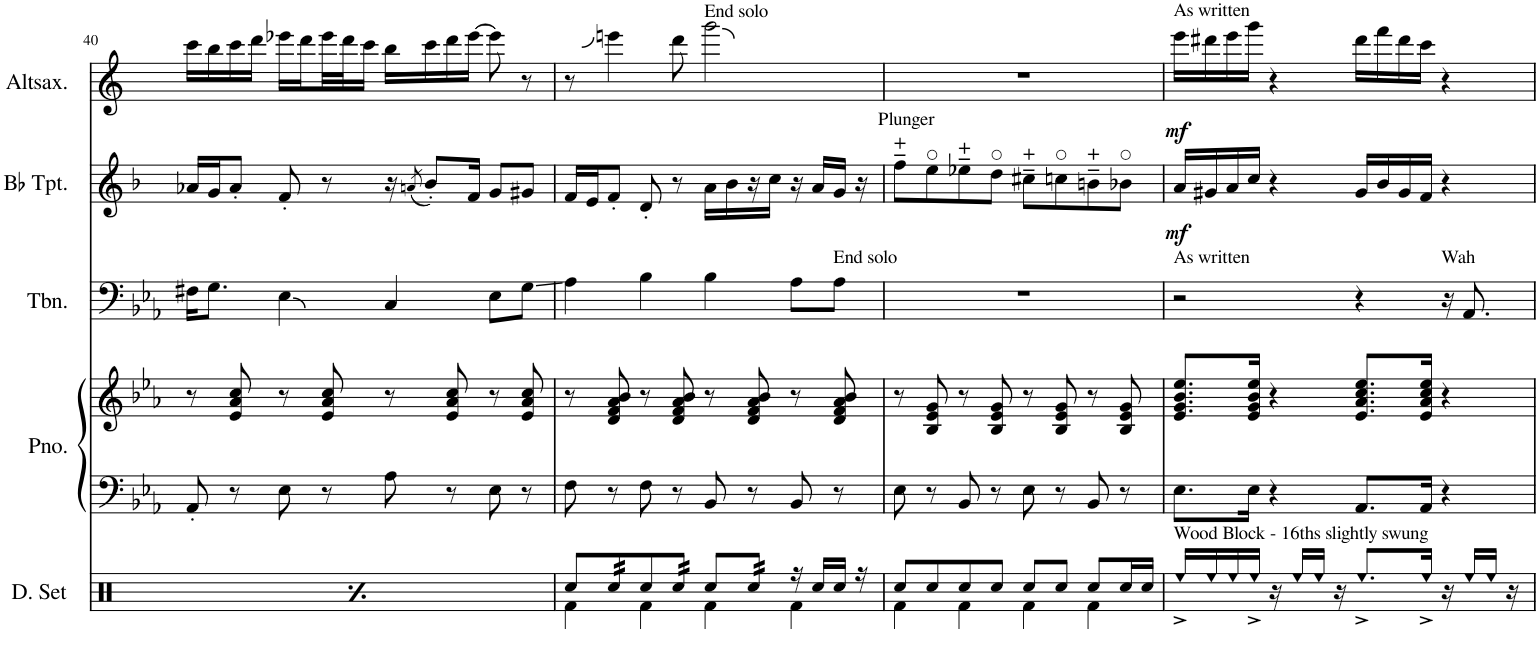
**kern	**kern	**kern	**kern	**kern	**dynam	**kern	**dynam
*part5	*part4	*part4	*part3	*part2	*part2	*part1	*part1
*staff6	*staff5	*staff4	*staff3	*staff2	*staff2	*staff1	*staff1
*I"Drumset	*I"Piano	*	*I"Trombone	*I"Bb Trumpet	*	*I"Altsaxofon	*
*I'D. Set	*I'Pno.	*	*I'Tbn.	*I'Bb Tpt.	*	*I'Altsax.	*
!!LO:PB:g=z
*clefX	*clefF4	*clefG2	*clefF4	*clefG2	*	*clefG2	*
*	*	*	*	*Trd1c2	*	*Trd5c9	*
*k[]	*k[b-e-a-]	*k[b-e-a-]	*k[b-e-a-]	*k[b-]	*	*k[]	*
*M4/4	*M4/4	*M4/4	*M4/4	*M4/4	*	*M4/4	*
=40	=40	=40	=40	=40	=40	=40	=40
*^	*	*	*	*	*	*	*
8Rcc/L	4Rf\	8AA-'/	8r	16F#X\KL	16a-X/LL	.	16ccc\LL	.
.	.	.	.	8.G\J	16g/J	.	16bb\	.
*tremolo	*	*	*	*	*	*	*	*
32Rcc/	.	8r	8e-/ 8a-/ 8cc/	.	8a-'/J	.	16ccc\	.
32Rcc/	.	.	.	.	.	.	.	.
32Rcc/	.	.	.	.	.	.	16ddd\JJ	.
32Rcc/	.	.	.	.	.	.	.	.
*Xtremolo	*	*	*	*	*	*	*	*
8Rcc/	4Rf\	8E-\	8r	4E-\	8f'/	.	16eee-X\LL	.
.	.	.	.	.	.	.	16ddd\	.
*tremolo	*	*	*	*	*	*	*	*
32Rcc/	.	8r	8e-/ 8a-/ 8cc/	.	8r	.	32eee-\L	.
32Rcc/	.	.	.	.	.	.	32ddd\J	.
32Rcc/	.	.	.	.	.	.	16ccc\JJ	.
32Rcc/JJJ	.	.	.	.	.	.	.	.
*Xtremolo	*	*	*	*	*	*	*	*
8Rcc/L	4Rf\	8A-\	8r	4C/	16r	.	16bb\LL	.
.	.	.	.	.	(8qan/	.	.	.
.	.	.	.	.	8b-'/L)	.	16ccc\	.
*tremolo	*	*	*	*	*	*	*	*
32Rcc/	.	8r	8e-/ 8a-/ 8cc/	.	.	.	16ddd\	.
32Rcc/	.	.	.	.	.	.	.	.
32Rcc/	.	.	.	.	16f/Jk	.	[16eee-\JJ	.
32Rcc/	.	.	.	.	.	.	.	.
*Xtremolo	*	*	*	*	*	*	*	*
8Rcc/	4Rf\	8E-\	8r	8E-\L	8g/L	.	8eee-\]	.
*tremolo	*	*	*	*	*	*	*	*
32Rcc/	.	8r	8e-/ 8a-/ 8cc/	8G\J	8g#X/J	.	8r	.
32Rcc/	.	.	.	.	.	.	.	.
32Rcc/	.	.	.	.	.	.	.	.
32Rcc/JJJ	.	.	.	.	.	.	.	.
*Xtremolo	*	*	*	*	*	*	*	*
=41	=41	=41	=41	=41	=41	=41	=41	=41
8Rcc/L	4Rf\	8F\	8r	4A-\	16f/LL	.	8r	.
.	.	.	.	.	16e/J	.	.	.
*tremolo	*	*	*	*	*	*	*	*
32Rcc/	.	8r	8d/ 8f/ 8a-/ 8b-/	.	8f'/J	.	4eeen\	.
32Rcc/	.	.	.	.	.	.	.	.
32Rcc/	.	.	.	.	.	.	.	.
32Rcc/	.	.	.	.	.	.	.	.
*Xtremolo	*	*	*	*	*	*	*	*
8Rcc/	4Rf\	8F\	8r	4B-\	8d'/	.	.	.
*tremolo	*	*	*	*	*	*	*	*
32Rcc/	.	8r	8d/ 8f/ 8a-/ 8b-/	.	8r	.	8ddd\	.
32Rcc/	.	.	.	.	.	.	.	.
32Rcc/	.	.	.	.	.	.	.	.
32Rcc/JJJ	.	.	.	.	.	.	.	.
*Xtremolo	*	*	*	*	*	*	*	*
!	!	!	!	!	!	!	!LO:TX:a:t=End solo	!
8Rcc/L	4Rf\	8BB-/	8r	4B-\	16a\LL	.	2ggg\	.
.	.	.	.	.	16b-\	.	.	.
*tremolo	*	*	*	*	*	*	*	*
32Rcc/	.	8r	8d/ 8f/ 8a-/ 8b-/	.	16r	.	.	.
32Rcc/	.	.	.	.	.	.	.	.
32Rcc/	.	.	.	.	16cc\JJ	.	.	.
32Rcc/JJJ	.	.	.	.	.	.	.	.
*Xtremolo	*	*	*	*	*	*	*	*
16r	4Rf\	8BB-/	8r	8A-\L	16r	.	.	.
16Rcc/LL	.	.	.	.	16a/LL	.	.	.
!	!	!	!	!LO:TX:a:t=End solo	!	!	!	!
16Rcc/JJ	.	8r	8d/ 8f/ 8a-/ 8b-/	8A-\J	16g/JJ	.	.	.
16r	.	.	.	.	16r	.	.	.
=42	=42	=42	=42	=42	=42	=42	=42	=42
!	!	!	!	!	!LO:TX:a:t=Plunger	!	!	!
8Rcc/L	4Rf\	8E-\	8r	1r	8ff~\L	.	1r	.
8Rcc/	.	8r	8B-/ 8e-/ 8g/	.	8ee\	.	.	.
8Rcc/	4Rf\	8BB-/	8r	.	8ee-X~\	.	.	.
8Rcc/J	.	8r	8B-/ 8e-/ 8g/	.	8dd\J	.	.	.
8Rcc/L	4Rf\	8E-\	8r	.	8cc#X~\L	.	.	.
8Rcc/J	.	8r	8B-/ 8e-/ 8g/	.	8ccn\	.	.	.
8Rcc/L	4Rf\	8BB-/	8r	.	8bn~\	.	.	.
16Rcc/L	.	8r	8B-/ 8e-/ 8g/	.	8b-X\J	.	.	.
16Rcc/JJ	.	.	.	.	.	.	.	.
*v	*v	*	*	*	*	*	*	*
=43	=43	=43	=43	=43	=43	=43	=43
!	!	!	!	!	!	!LO:TX:a:t=As written	!
!	!	!	!LO:TX:a:t=As written	!	!	!	!
!LO:TX:a:t=Wood Block - 16ths slightly swung	!	!	!	!	!	!	!
!	!	!	!	!	!LO:DY:b	!	!LO:DY:b
16Ree^/LL	8.E-\L	8.e-/ 8.g/ 8.b-/ 8.ee-/L	2r	16a/LL	mf	16eee\LL	mf
16Ree/	.	.	.	16g#X/	.	16ddd#X\	.
16Ree/	.	.	.	16a/	.	16eee\	.
16Ree^/JJ	16E-\Jk	16e-/ 16g/ 16b-/ 16ee-/Jk	.	16cc/JJ	.	16ggg\JJ	.
16r	4r	4r	.	4r	.	4r	.
16Ree/LL	.	.	.	.	.	.	.
16Ree/JJ	.	.	.	.	.	.	.
16r	.	.	.	.	.	.	.
8.Ree^/L	8.AA-/L	8.e-/ 8.a-/ 8.cc/ 8.ee-/L	4r	16g#/LL	.	16ddd#\LL	.
.	.	.	.	16b-/	.	16fff\	.
.	.	.	.	16g#/	.	16ddd#\	.
16Ree^/Jk	16AA-/Jk	16e-/ 16a-/ 16cc/ 16ee-/Jk	.	16f/JJ	.	16ccc\JJ	.
!	!	!	!LO:TX:a:t=Wah	!	!	!	!
16r	4r	4r	16r	4r	.	4r	.
16Ree/LL	.	.	8.AA-/	.	.	.	.
16Ree/JJ	.	.	.	.	.	.	.
16r	.	.	.	.	.	.	.
=	=	=	=	=	=	=	=
*-	*-	*-	*-	*-	*-	*-	*-
